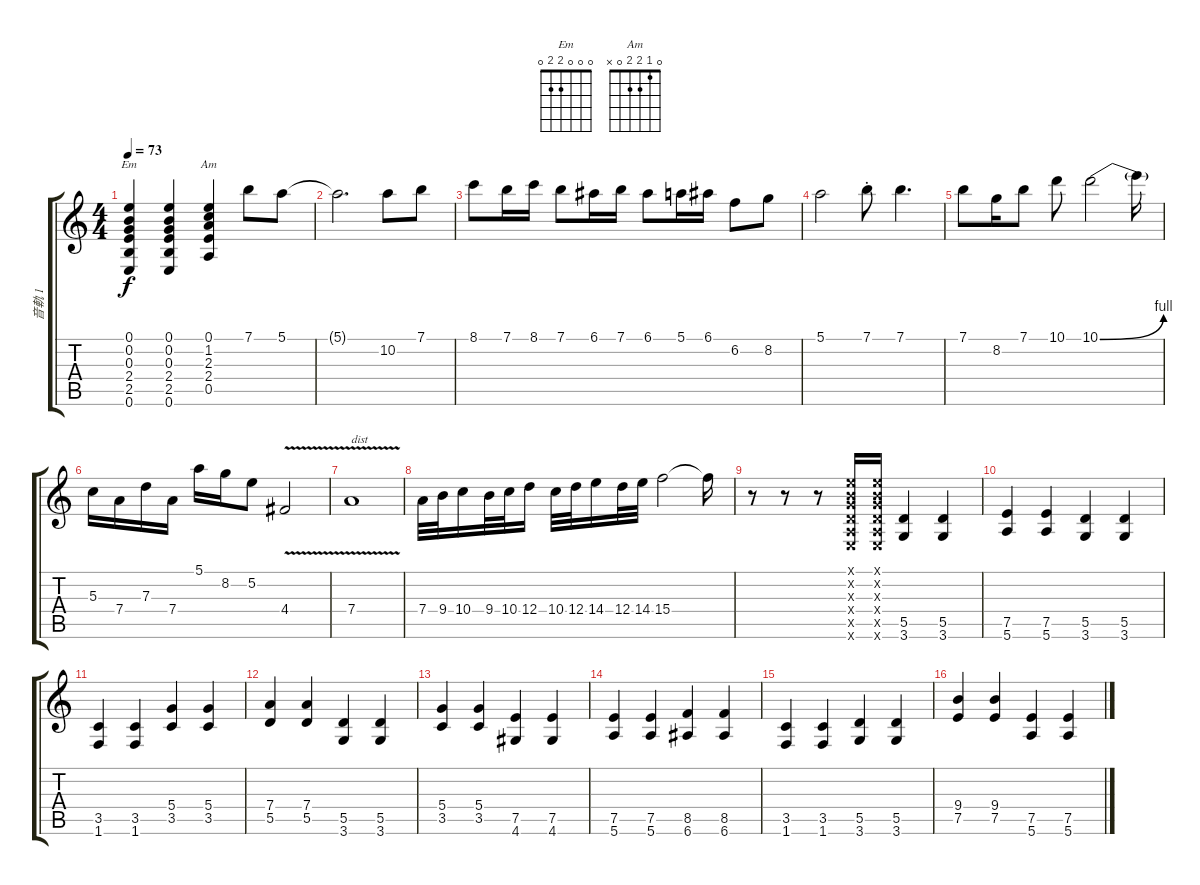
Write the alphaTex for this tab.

\track ("音軌 1" "音軌 1") {instrument overdrivenguitar}
\staff {score tabs}
\tuning (E4 B3 G3 D3 A2 E2) {hide}
\chord ("Em" 0 0 0 2 2 0)
\chord ("Am" 0 1 2 2 0 x)
\ts (4 4)
\tempo 73
\clef g2
\ks c
(0.1 0.2 0.3 2.4 2.5 0.6).4{ch "Em" dy f} (0.1 0.2 0.3 2.4 2.5 0.6).4 (0.1 1.2 2.3 2.4 0.5).4{ch "Am"} 7.1.8 5.1.8 |
5.1{t}.2{d} 10.2.8 7.1.8 |
8.1.8 7.1.16 8.1.16 7.1.8 6.1.16 7.1.16 6.1.8 5.1.16 6.1.16 6.2.8 8.2.8 |
5.1.2 7.1{st}.8 7.1.4{d} |
7.1.8 8.2.16 7.1.8 10.1.8 10.1{be (bend 0 0 60 4)}.2 10.1{t}.16 |
5.3.16 7.4.16 7.3.16 7.4.16 5.1.16 8.2.16 5.2.8 4.4{v}.2 |
7.4{v}.1{txt "dist" instrument overdrivenguitar} |
7.4.32 9.4.32 10.4.16 9.4.32 10.4.32 12.4.16 10.4.32 12.4.32 14.4.16 12.4.32 14.4.32 15.4.2 15.4{t}.16 |
r.8 r.8 r.8 (0.1{x} 0.2{x} 0.3{x} 0.4{x} 0.5{x} 0.6{x}).16 (0.1{x} 0.2{x} 0.3{x} 0.4{x} 0.5{x} 0.6{x}).16 (5.5 3.6).4 (5.5 3.6).4 |
(7.5 5.6).4 (7.5 5.6).4 (5.5 3.6).4 (5.5 3.6).4 |
(3.5 1.6).4 (3.5 1.6).4 (5.4 3.5).4 (5.4 3.5).4 |
(7.4 5.5).4 (7.4 5.5).4 (5.5 3.6).4 (5.5 3.6).4 |
(5.4 3.5).4 (5.4 3.5).4 (7.5 4.6).4 (7.5 4.6).4 |
(7.5 5.6).4 (7.5 5.6).4 (8.5 6.6).4 (8.5 6.6).4 |
(3.5 1.6).4 (3.5 1.6).4 (5.5 3.6).4 (5.5 3.6).4 |
(9.4 7.5).4 (9.4 7.5).4 (7.5 5.6).4 (7.5 5.6).4
